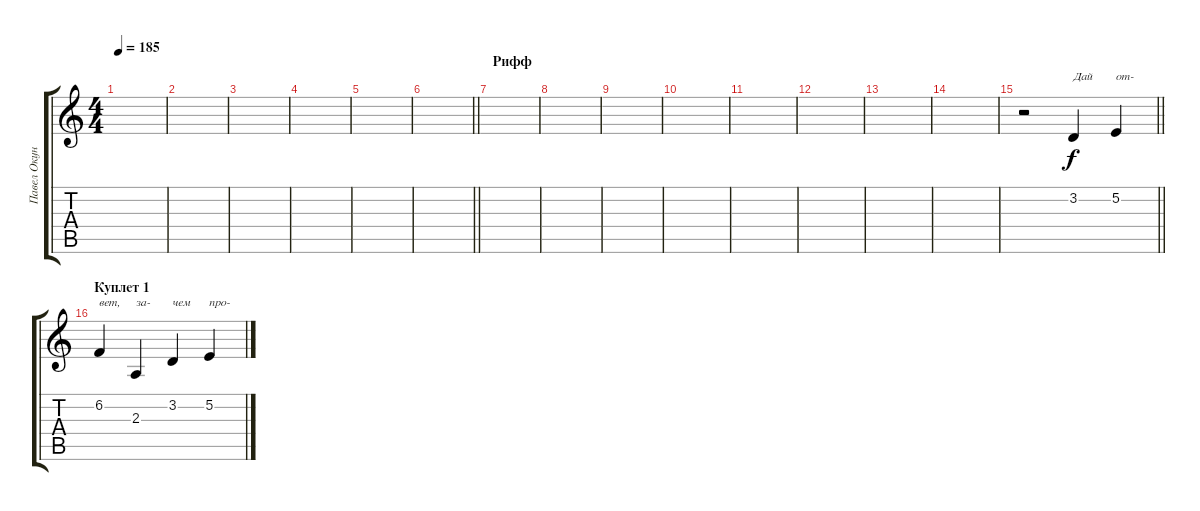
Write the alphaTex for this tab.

\track ("Павел Окунев" "Павел Окун") {instrument bassoon}
\staff {score tabs}
\tuning (E4 B3 G3 D3 A2 E2) {hide}
\ts (4 4)
\tempo 185
\clef g2
\ks c
|
|
|
|
|
\barLineRight lightlight
|
\section ("" "Рифф")
|
|
|
|
|
|
|
|
\barLineRight lightlight
r.2 3.2.4{txt "Дай"} 5.2.4{txt "от-"} |
\section ("" "Куплет 1")
6.2.4{txt "вет,"} 2.3.4{txt "за-"} 3.2.4{txt "чем"} 5.2.4{txt "про-"}
